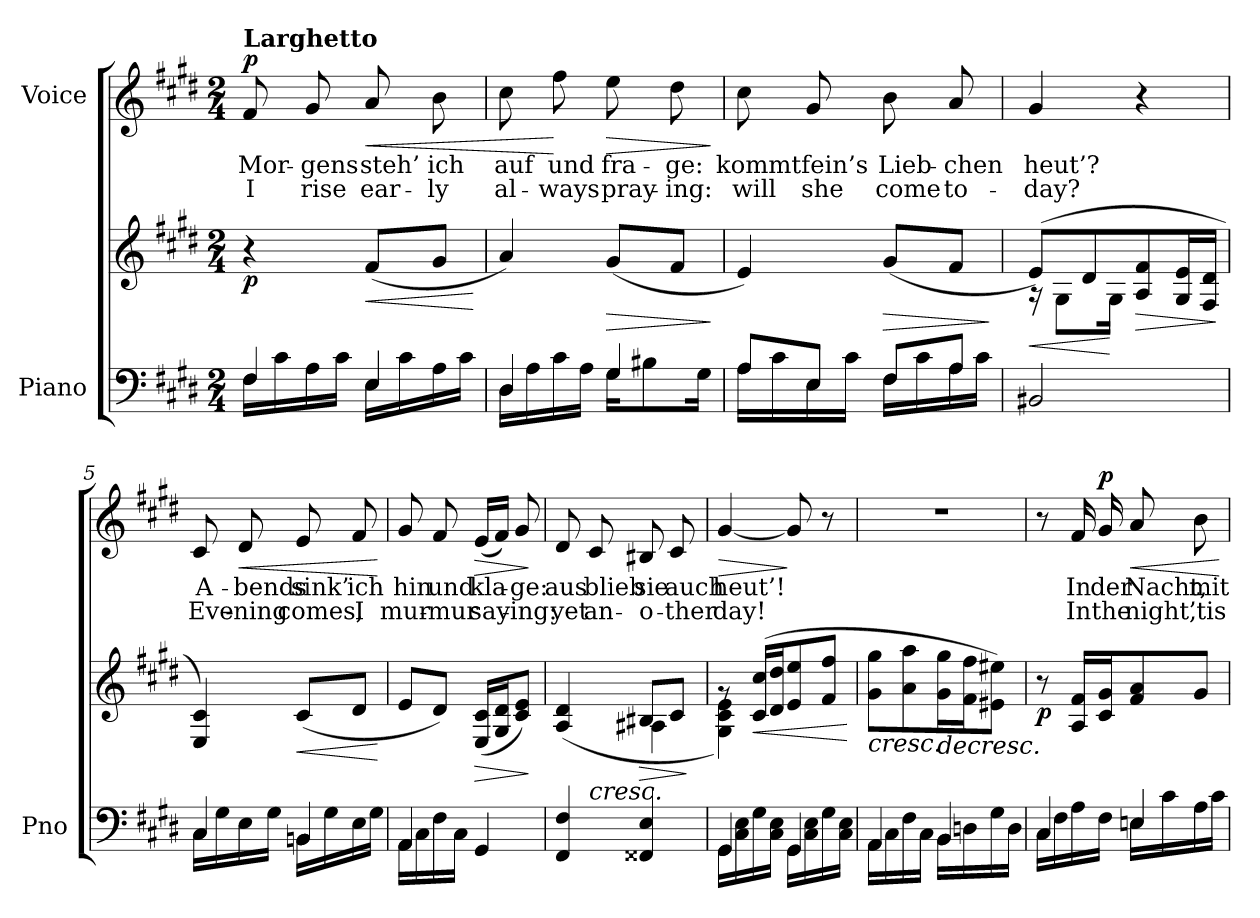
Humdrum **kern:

**kern	**kern	**dynam	**kern	**text	**text	**dynam
*part2	*part2	*part2	*part1	*part1	*part1	*part1
*staff3	*staff2	*staff2/3	*staff1	*staff1	*staff1	*staff1
*I"Piano	*	*	*I"Voice	*	*	*
*I'Pno	*	*	*	*	*	*
*clefF4	*clefG2	*	*clefG2	*	*	*
*k[f#c#g#d#]	*k[f#c#g#d#]	*	*k[f#c#g#d#]	*	*	*
*M2/4	*M2/4	*	*M2/4	*	*	*
=1	=1	=1	=1	=1	=1	=1
*^	*	*	*	*	*	*
!	!	!	!	!LO:TX:a:B:t=Larghetto	!	!	!
!	!	!	!LO:DY:b	!	!LO:LY:b	!LO:LY:b	!LO:DY:a
4F#/	16F#\LL	4r	p	8f#/	Mor-	I	p
.	16c#\	.	.	.	.	.	.
!	!	!	!	!	!LO:LY:b	!LO:LY:b	!
.	16A\	.	.	8g#/	-gens	rise	.
.	16c#\JJ	.	.	.	.	.	.
!	!	!	!LO:HP:b	!	!LO:LY:b	!LO:LY:b	!LO:HP:b
4E/	16E\LL	(<8f#/L	<	8a/	steh’	ear-	<
.	16c#\	.	.	.	.	.	.
!	!	!	!	!	!LO:LY:b	!LO:LY:b	!
.	16A\	8g#/J	.	8b\	ich	-ly	.
.	16c#\JJ	.	.	.	.	.	.
*v	*v	*	*	*	*	*	*
.	.	[	.	.	.	.
=2	=2	=2	=2	=2	=2	=2
*^	*	*	*	*	*	*
!	!	!	!	!	!LO:LY:b	!LO:LY:b	!
4D#/	16D#\LL	4a/)	.	8cc#\	auf	al-	.
.	16A\	.	.	.	.	.	.
!	!	!	!	!	!LO:LY:b	!LO:LY:b	!
.	16c#\	.	.	8ff#\	und	-ways	[
.	16A\JJ	.	.	.	.	.	.
!	!	!	!LO:HP:b	!	!LO:LY:b	!LO:LY:b	!LO:HP:b
4G#/	16G#\KL	(<8g#/L	>	8ee\	fra-	pray-	>
.	8B#X\	.	.	.	.	.	.
!	!	!	!	!	!LO:LY:b	!LO:LY:b	!
.	.	8f#/J	.	8dd#\	-ge:	-ing:	.
.	16G#\Jk	.	.	.	.	.	.
*v	*v	*	*	*	*	*	*
.	.	]	.	.	.	]
=3	=3	=3	=3	=3	=3	=3
*^	*	*	*	*	*	*
!	!	!	!	!	!LO:LY:b	!LO:LY:b	!
8A/L	16A\LL	4e/)	.	8cc#\	kommt	will	.
.	16c#\	.	.	.	.	.	.
!	!	!	!	!	!LO:LY:b	!LO:LY:b	!
8E/J	16E\	.	.	8g#/	fein’s	she	.
.	16c#\JJ	.	.	.	.	.	.
!	!	!	!LO:HP:b	!	!LO:LY:b	!LO:LY:b	!
8F#/L	16F#\LL	(<8g#/L	>	8b\	Lieb-	come	.
.	16c#\	.	.	.	.	.	.
!	!	!	!	!	!LO:LY:b	!LO:LY:b	!
8A/J	16A\	8f#/J	.	8a/	-chen	to-	.
.	16c#\JJ	.	.	.	.	.	.
*v	*v	*	*	*	*	*	*
.	.	]	.	.	.	.
!!LO:LB:g=z
=4	=4	=4	=4	=4	=4	=4
!	!	!LO:HP:b	!	!LO:LY:b	!LO:LY:b	!
*	*^	*	*	*	*	*
2BB#X/	(>8e/L)	16r	<	4g#/	heut’?	-day?	.
.	.	8G#\L	.	.	.	.	.
.	8d#/	.	.	.	.	.	.
.	.	16G#\Jk	[	.	.	.	.
!	!	!	!LO:HP:b	!	!	!	!
.	8A/ 8f#/	4rddyy	>	4r	.	.	.
.	16G#/ 16e/L	.	.	.	.	.	.
.	16F#/ 16d#/JJ	.	.	.	.	.	.
*	*v	*v	*	*	*	*	*
.	.	]	.	.	.	.
=5	=5	=5	=5	=5	=5	=5
*^	*	*	*	*	*	*
!	!	!	!	!	!LO:LY:b	!LO:LY:b	!
4C#/	16C#\LL	4E/ 4c#/)	.	8c#/	A-	Eve-	.
.	16G#\	.	.	.	.	.	.
!	!	!	!	!	!LO:LY:b	!LO:LY:b	!LO:HP:b
.	16E\	.	.	8d#/	-bends	-ning	<
.	16G#\JJ	.	.	.	.	.	.
!	!	!	!LO:HP:b	!	!LO:LY:b	!LO:LY:b	!
4BBn/	16BB\LL	(<8c#/L	<	8e/	sink’	comes,	.
.	16G#\	.	.	.	.	.	.
!	!	!	!	!	!LO:LY:b	!LO:LY:b	!
.	16E\	8d#/J	.	8f#/	ich	I	.
.	16G#\JJ	.	.	.	.	.	.
*v	*v	*	*	*	*	*	*
.	.	[	.	.	.	[
=6	=6	=6	=6	=6	=6	=6
*^	*	*	*	*	*	*
!	!	!	!	!	!LO:LY:b	!LO:LY:b	!
4AA/	16AA\LL	8e/L	.	8g#/	hin	mur-	.
.	16C#\	.	.	.	.	.	.
!	!	!	!	!	!LO:LY:b	!LO:LY:b	!
.	16F#\	8d#/J)	.	8f#/	und	-mur	.
.	16C#\JJ	.	.	.	.	.	.
!	!	!	!LO:HP:b	!	!LO:LY:b	!LO:LY:b	!LO:HP:b
4GG#/	4ryy	(<16E/ 16c#/LL	>	(<16e/LL	kla-	say-	>
.	.	16G#/ 16d#/J	.	16f#/JJ)	.	.	.
!	!	!	!	!	!LO:LY:b	!LO:LY:b	!
.	.	8c#/ 8e/J)	.	8g#/	-ge:	-ing:	.
*v	*v	*	*	*	*	*	*
.	.	]	.	.	.	]
=7	=7	=7	=7	=7	=7	=7
*	*^	*	*	*	*	*
!	!	!	!	!	!LO:LY:b	!LO:LY:b	!
4FF#/ 4F#/	(>4A/ 4d#/	8ryy	.	8d#/	aus	yet	.
!	!	!	!LO:HP:b	!	!LO:LY:b	!LO:LY:b	!
.	.	8ryy	<	8c#/	blieb	an-	.
!	!	!	!LO:HP:b	!	!LO:LY:b	!LO:LY:b	!
4FF##X/ 4E/	8B#X/L	4A#X\	>	8B#X/	sie	-o-	.
!	!	!	!	!	!LO:LY:b	!LO:LY:b	!
.	8c#/J	.	.	8c#/	auch	-ther	.
*	*v	*v	*	*	*	*	*
.	.	]	.	.	.	.
!!LO:LB:g=z
=8	=8	=8	=8	=8	=8	=8
*^	*^	*	*	*	*	*
!	!	!	!	!	!	!LO:LY:b	!LO:LY:b	!LO:HP:b
4GG#/	16GG#\LL	8rg	4G#\ 4c#\ 4e\)	.	[4g#/	heut’!	day!	>
.	16C#\ 16E\	.	.	.	.	.	.	.
!	!	!	!	!LO:HP:b	!	!	!	!
.	16G#\	(>16c#/ 16cc#/LL	.	<	.	.	.	.
.	16C#\ 16E\JJ	16d#/ 16dd#/J	.	.	.	.	.	.
4GG#/	16GG#\LL	8e/ 8ee/	4ryy	.	8g#/]	.	.	]
.	16C#\ 16E\	.	.	.	.	.	.	.
.	16G#\	8f#/ 8ff#/J	.	.	8r	.	.	.
.	16C#\ 16E\JJ	.	.	.	.	.	.	.
*v	*v	*	*	*	*	*	*	*
*	*v	*v	*	*	*	*	*
.	.	[	.	.	.	.
=9	=9	=9	=9	=9	=9	=9
*^	*	*	*	*	*	*
!	!	!LO:TX:b:i:t=cresc.	!	!	!	!	!
4AA/	16AA\LL	8g#\ 8gg#\L	.	2r	.	.	.
.	16C#\	.	.	.	.	.	.
.	16F#\	8a\ 8aa\	.	.	.	.	.
.	16C#\JJ	.	.	.	.	.	.
!	!	!	!LO:HP:b	!	!	!	!
4BB/	16BB\LL	16g#\ 16gg#\L	>	.	.	.	.
.	16Dn\	16f#\ 16ff#\J	.	.	.	.	.
.	16G#\	8e#X\ 8ee#X\J)	[	.	.	.	.
.	16D\JJ	.	.	.	.	.	.
=10	=10	=10	=10	=10	=10	=10	=10
!	!	!	!LO:DY:b	!	!	!	!
4C#/	16C#\LL	8r	p	8r	.	.	.
.	16F#\	.	.	.	.	.	.
!	!	!	!	!	!LO:LY:b	!LO:LY:b	!
.	16A\	16A/ 16f#/LL	.	16f#/	In	In	.
!	!	!	!	!	!LO:LY:b	!LO:LY:b	!LO:DY:a
.	16F#\JJ	16c#/ 16g#/J	.	16g#/	der	the	p
!	!	!	!	!	!LO:LY:b	!LO:LY:b	!LO:HP:b
4En/	16E\LL	8f#/ 8a/	]	8a/	Nacht,	night,	<
.	16c#\	.	.	.	.	.	.
!	!	!	!	!	!LO:LY:b	!LO:LY:b	!
.	16A\	8g#/J	.	8b\	mit	’tis	.
.	16c#\JJ	.	.	.	.	.	.
*v	*v	*	*	*	*	*	*
.	.	.	.	.	.	[
=	=	=	=	=	=	=
*-	*-	*-	*-	*-	*-	*-
